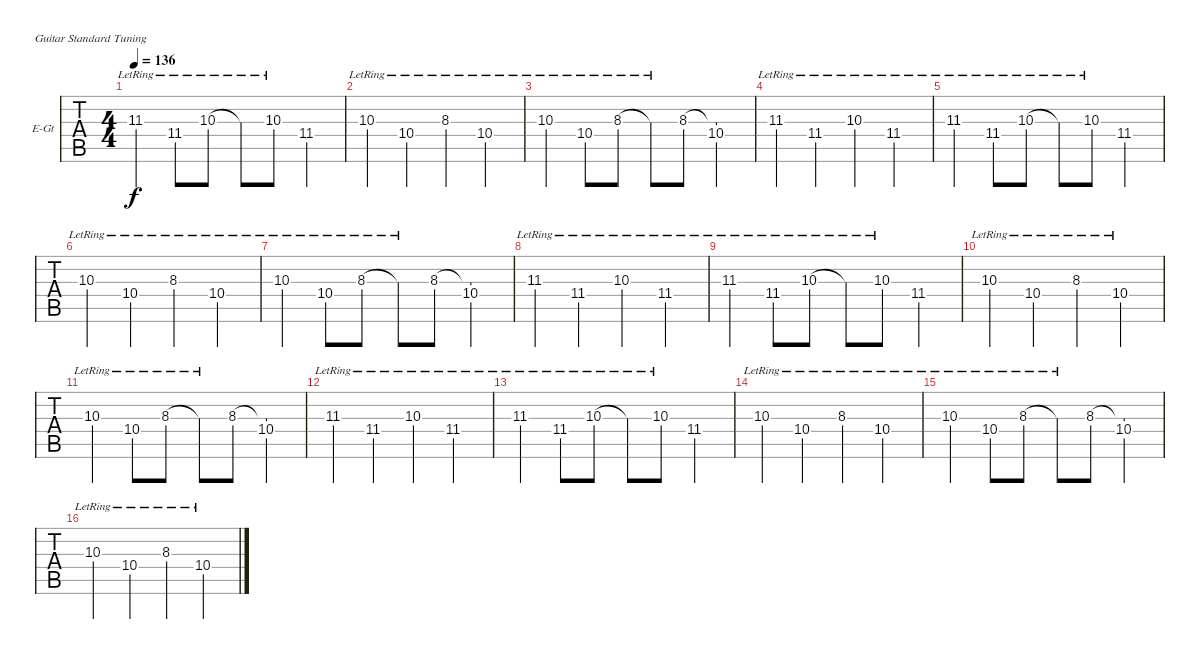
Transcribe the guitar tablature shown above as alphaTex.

\bracketExtendMode groupsimilarinstruments
\firstSystemTrackNameOrientation horizontal
\otherSystemsTrackNameOrientation horizontal
\track ("Albert" "E-Gt") {instrument electricguitarclean}
\staff {tabs}
\tuning (E4 B3 G3 D3 A2 E2)
\ts (4 4)
\tempo 136
\clef g2
\ks ab
11.3{lr}.4{dy f} 11.4{lr}.8 10.3{lr}.8 10.3{lr t}.8 10.3{lr}.8 11.4.4 |
10.3{lr}.4 10.4{lr}.4 8.3{lr}.4 10.4{lr}.4 |
10.3{lr}.4 10.4{lr}.8 8.3{lr}.8 8.3{lr t}.8 8.3.8 (8.3{t} 10.4).4 |
11.3{lr}.4 11.4{lr}.4 10.3{lr}.4 11.4{lr}.4 |
11.3{lr}.4 11.4{lr}.8 10.3{lr}.8 10.3{lr t}.8 10.3{lr}.8 11.4.4 |
10.3{lr}.4 10.4{lr}.4 8.3{lr}.4 10.4{lr}.4 |
10.3{lr}.4 10.4{lr}.8 8.3{lr}.8 8.3{lr t}.8 8.3.8 (8.3{t} 10.4).4 |
11.3{lr}.4 11.4{lr}.4 10.3{lr}.4 11.4{lr}.4 |
11.3{lr}.4 11.4{lr}.8 10.3{lr}.8 10.3{lr t}.8 10.3{lr}.8 11.4.4 |
10.3{lr}.4 10.4{lr}.4 8.3{lr}.4 10.4{lr}.4 |
10.3{lr}.4 10.4{lr}.8 8.3{lr}.8 8.3{lr t}.8 8.3.8 (8.3{t} 10.4).4 |
11.3{lr}.4 11.4{lr}.4 10.3{lr}.4 11.4{lr}.4 |
11.3{lr}.4 11.4{lr}.8 10.3{lr}.8 10.3{lr t}.8 10.3{lr}.8 11.4.4 |
10.3{lr}.4 10.4{lr}.4 8.3{lr}.4 10.4{lr}.4 |
10.3{lr}.4 10.4{lr}.8 8.3{lr}.8 8.3{lr t}.8 8.3.8 (8.3{t} 10.4).4 |
10.3{lr}.4 10.4{lr}.4 8.3{lr}.4 10.4{lr}.4
